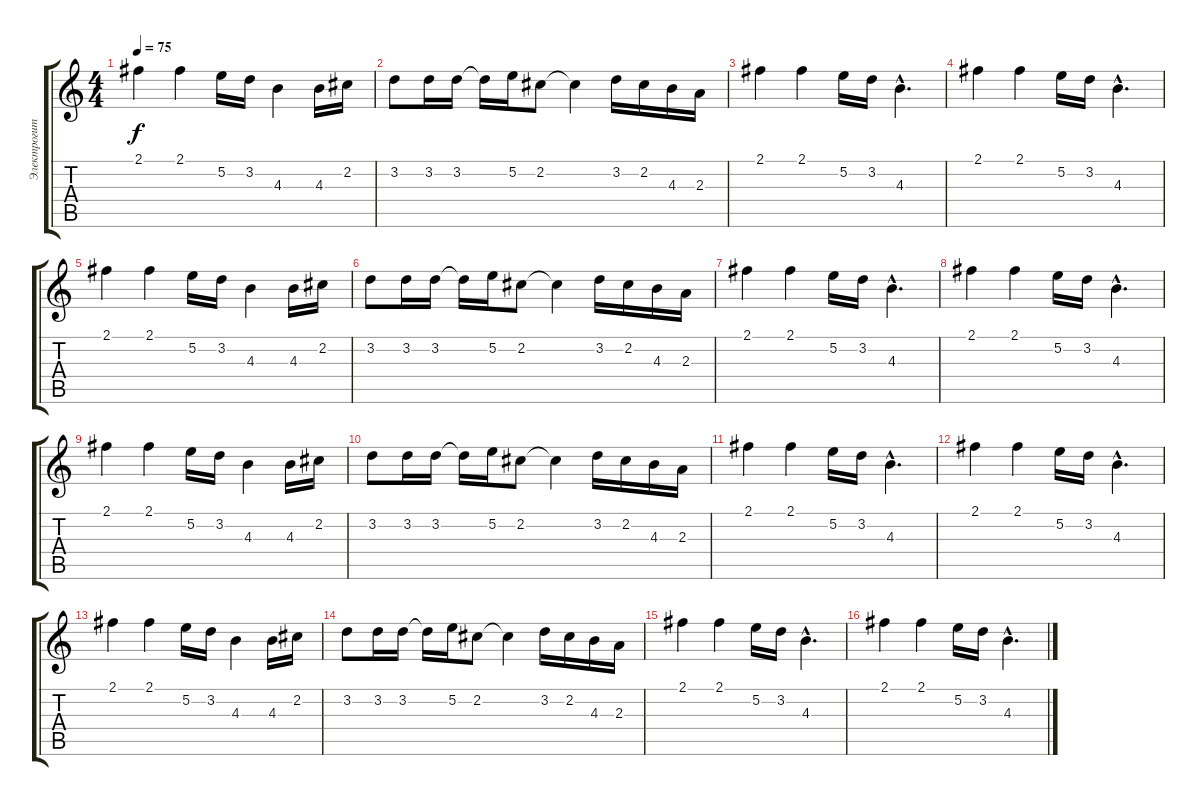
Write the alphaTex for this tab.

\track ("Электрогитара соло 1" "Электрогит") {instrument distortionguitar}
\staff {score tabs}
\tuning (E4 B3 G3 D3 A2 E2) {hide}
\ts (4 4)
\tempo 75
\clef g2
\ks c
2.1.4{dy f} 2.1.4 5.2.16 3.2.16 4.3.4 4.3.16 2.2.16 |
3.2.8 3.2.16 3.2.16 3.2{t}.16 5.2.16 2.2.8 2.2{t}.4 3.2.16 2.2.16 4.3.16 2.3.16 |
2.1.4 2.1.4 5.2.16 3.2.16 4.3{hac}.4{d} |
2.1.4 2.1.4 5.2.16 3.2.16 4.3{hac}.4{d} |
2.1.4 2.1.4 5.2.16 3.2.16 4.3.4 4.3.16 2.2.16 |
3.2.8 3.2.16 3.2.16 3.2{t}.16 5.2.16 2.2.8 2.2{t}.4 3.2.16 2.2.16 4.3.16 2.3.16 |
2.1.4 2.1.4 5.2.16 3.2.16 4.3{hac}.4{d} |
2.1.4 2.1.4 5.2.16 3.2.16 4.3{hac}.4{d} |
2.1.4 2.1.4 5.2.16 3.2.16 4.3.4 4.3.16 2.2.16 |
3.2.8 3.2.16 3.2.16 3.2{t}.16 5.2.16 2.2.8 2.2{t}.4 3.2.16 2.2.16 4.3.16 2.3.16 |
2.1.4 2.1.4 5.2.16 3.2.16 4.3{hac}.4{d} |
2.1.4 2.1.4 5.2.16 3.2.16 4.3{hac}.4{d} |
2.1.4 2.1.4 5.2.16 3.2.16 4.3.4 4.3.16 2.2.16 |
3.2.8 3.2.16 3.2.16 3.2{t}.16 5.2.16 2.2.8 2.2{t}.4 3.2.16 2.2.16 4.3.16 2.3.16 |
2.1.4 2.1.4 5.2.16 3.2.16 4.3{hac}.4{d} |
2.1.4 2.1.4 5.2.16 3.2.16 4.3{hac}.4{d}
